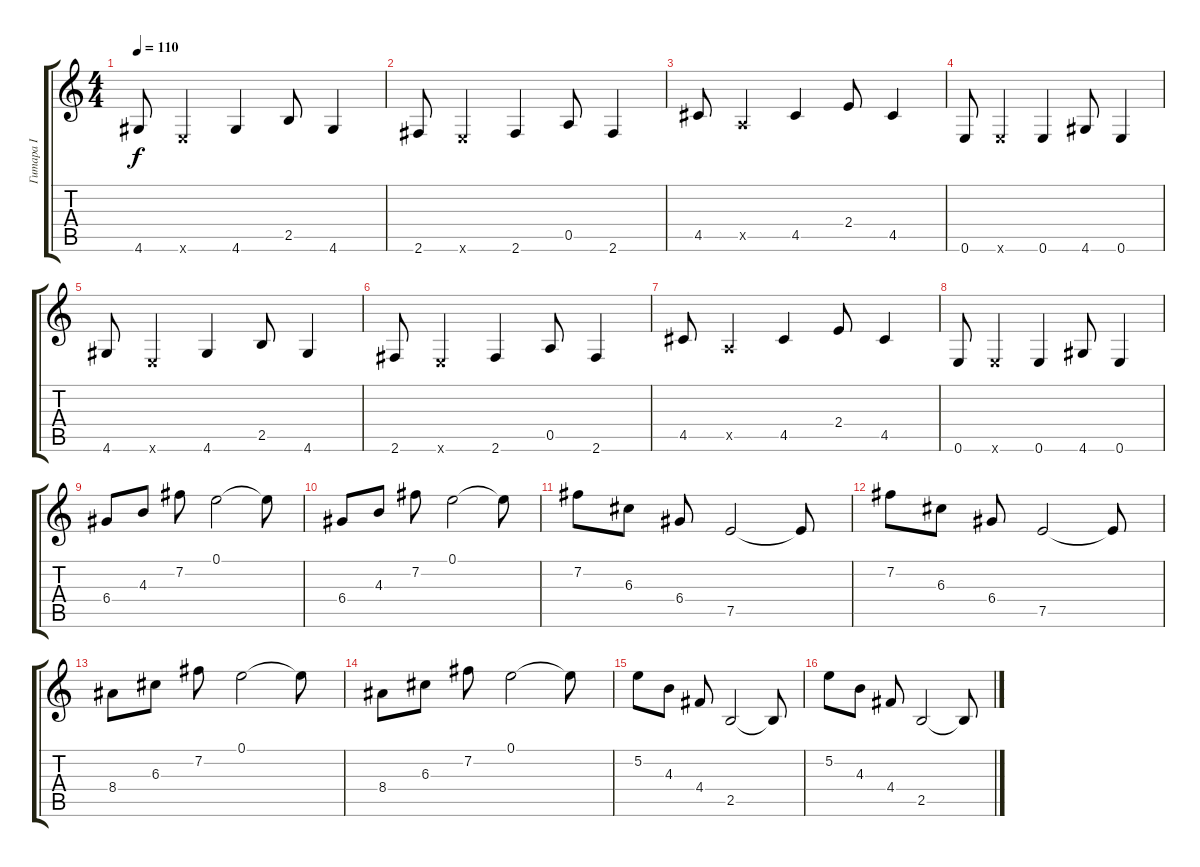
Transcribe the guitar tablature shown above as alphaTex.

\track ("Гитара I" "Гитара I") {instrument electricguitarclean}
\staff {score tabs}
\tuning (E4 B3 G3 D3 A2 E2) {hide}
\ts (4 4)
\tempo 110
\clef g2
\ks c
4.6.8{dy f} 0.6{x}.4 4.6.4 2.5.8 4.6.4 |
2.6.8 0.6{x}.4 2.6.4 0.5.8 2.6.4 |
4.5.8 0.5{x}.4 4.5.4 2.4.8 4.5.4 |
0.6.8 0.6{x}.4 0.6.4 4.6.8 0.6.4 |
4.6.8 0.6{x}.4 4.6.4 2.5.8 4.6.4 |
2.6.8 0.6{x}.4 2.6.4 0.5.8 2.6.4 |
4.5.8 0.5{x}.4 4.5.4 2.4.8 4.5.4 |
0.6.8 0.6{x}.4 0.6.4 4.6.8 0.6.4 |
6.4.8{volume 16} 4.3.8 7.2.8 0.1.2 0.1{t}.8 |
6.4.8 4.3.8 7.2.8 0.1.2 0.1{t}.8 |
7.2.8 6.3.8 6.4.8 7.5.2 7.5{t}.8 |
7.2.8 6.3.8 6.4.8 7.5.2 7.5{t}.8 |
8.4.8 6.3.8 7.2.8 0.1.2 0.1{t}.8 |
8.4.8 6.3.8 7.2.8 0.1.2 0.1{t}.8 |
5.2.8 4.3.8 4.4.8 2.5.2 2.5{t}.8 |
5.2.8 4.3.8 4.4.8 2.5.2 2.5{t}.8
